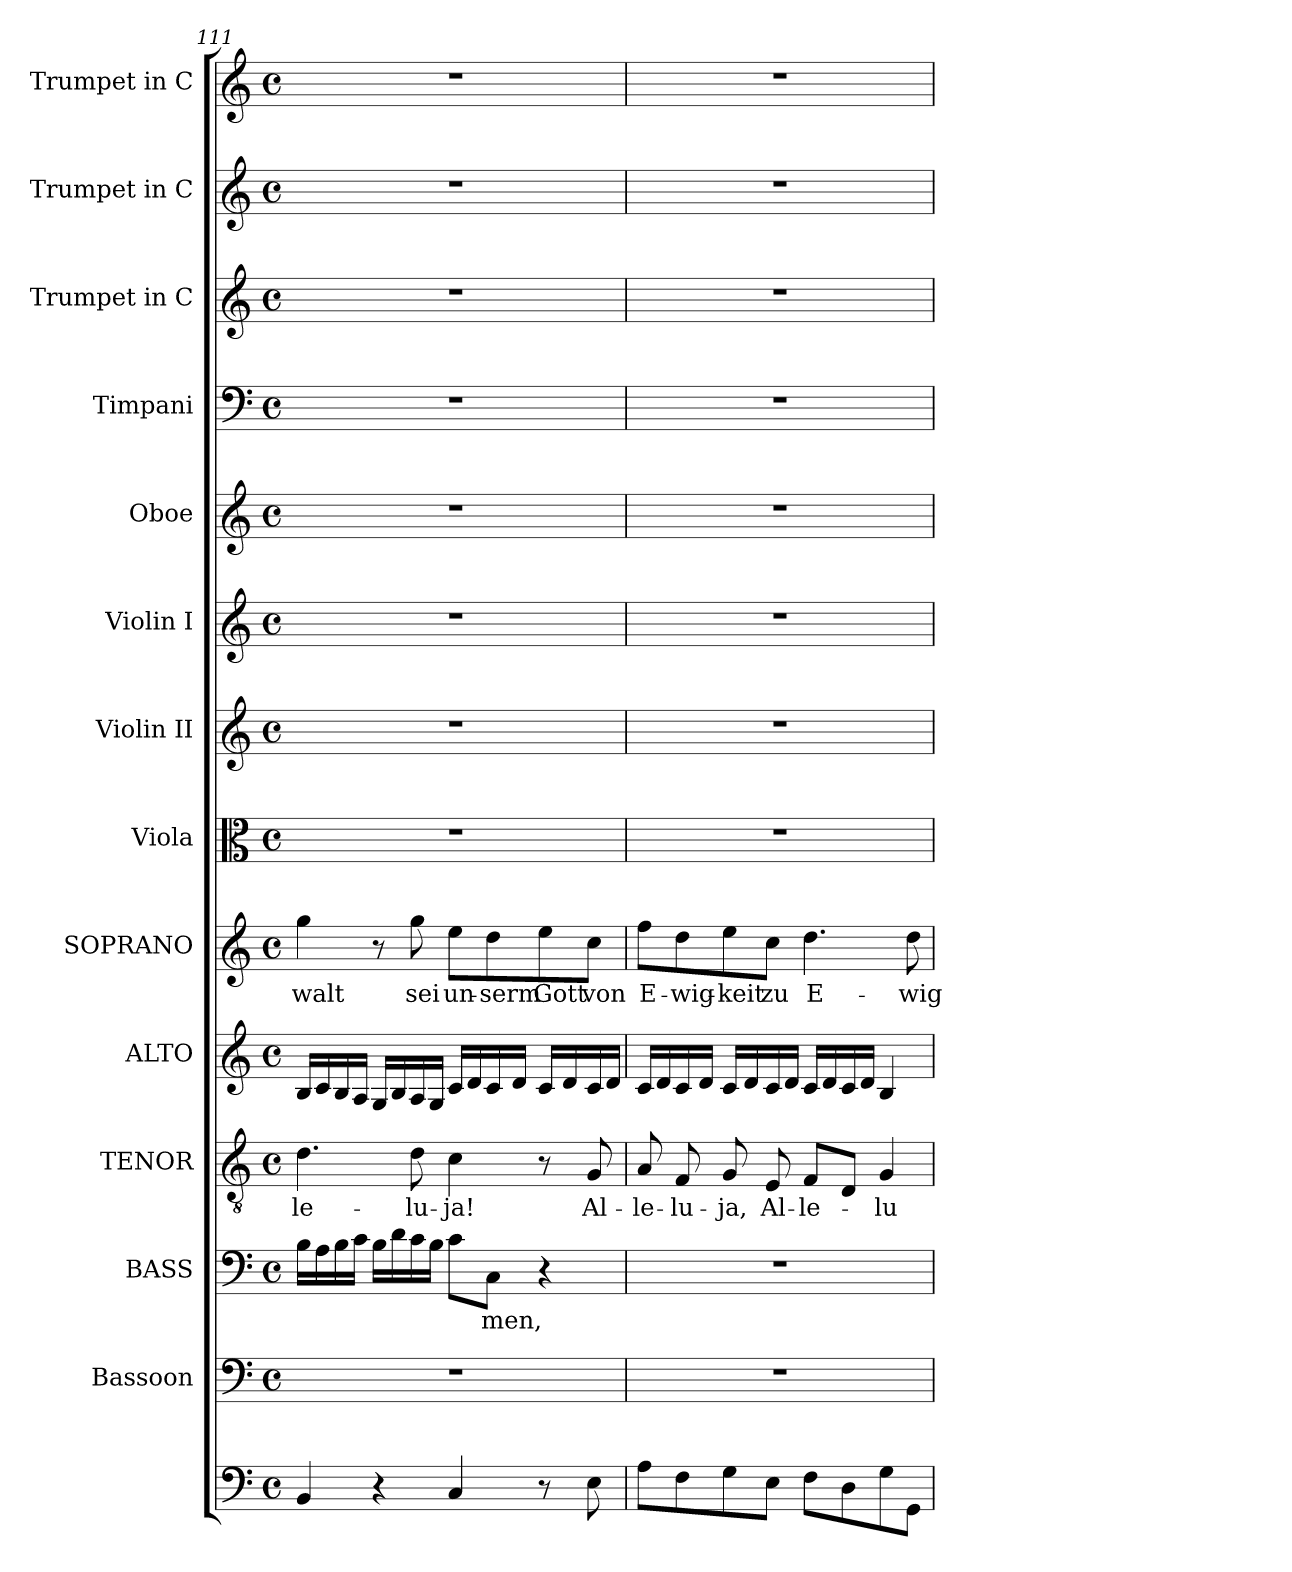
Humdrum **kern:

**kern	**kern	**kern	**text	**kern	**text	**kern	**kern	**text	**kern	**kern	**kern	**kern	**kern	**kern	**kern	**kern
*part14	*part13	*part12	*part12	*part11	*part11	*part10	*part9	*part9	*part8	*part7	*part6	*part5	*part4	*part3	*part2	*part1
*staff14	*staff13	*staff12	*staff12	*staff11	*staff11	*staff10	*staff9	*staff9	*staff8	*staff7	*staff6	*staff5	*staff4	*staff3	*staff2	*staff1
*	*I"Bassoon	*I"BASS	*	*I"TENOR	*	*I"ALTO	*I"SOPRANO	*	*I"Viola	*I"Violin II	*I"Violin I	*I"Oboe	*I"Timpani	*I"Trumpet in C	*I"Trumpet in C	*I"Trumpet in C
*	*	*	*	*	*	*I'Alto	*I'Soprano	*	*I'Viola	*I'Violin II	*I'Violin I	*I'Oboe	*I'Timp.	*	*	*
*clefF4	*clefF4	*clefF4	*	*clefGv2	*	*clefG2	*clefG2	*	*clefC3	*clefG2	*clefG2	*clefG2	*clefF4	*clefG2	*clefG2	*clefG2
*	*	*	*	*ITrd7c12	*	*	*	*	*	*	*	*	*	*	*	*
*k[]	*k[]	*k[]	*	*k[]	*	*k[]	*k[]	*	*k[]	*k[]	*k[]	*k[]	*k[]	*k[]	*k[]	*k[]
*C:	*C:	*C:	*	*C:	*	*C:	*C:	*	*C:	*C:	*C:	*C:	*C:	*C:	*C:	*C:
*M4/4	*M4/4	*M4/4	*	*M4/4	*	*M4/4	*M4/4	*	*M4/4	*M4/4	*M4/4	*M4/4	*M4/4	*M4/4	*M4/4	*M4/4
*met(c)	*met(c)	*met(c)	*	*met(c)	*	*met(c)	*met(c)	*	*met(c)	*met(c)	*met(c)	*met(c)	*met(c)	*met(c)	*met(c)	*met(c)
=111	=111	=111	=111	=111	=111	=111	=111	=111	=111	=111	=111	=111	=111	=111	=111	=111
!	!	!	!	!	!LO:LY:b:color=#000000	!	!	!	!	!	!	!	!	!	!	!
!	!	!	!	!	!	!	!	!LO:LY:b:color=#000000	!	!	!	!	!	!	!	!
4BBi/	1r	16Bi\LL	.	4.Di\	-le-	16Bi/LL	4ggi\	-walt	1r	1r	1r	1r	1r	1r	1r	1r
.	.	16Ai\	.	.	.	16ci/	.	.	.	.	.	.	.	.	.	.
.	.	16Bi\	.	.	.	16Bi/	.	.	.	.	.	.	.	.	.	.
.	.	16ci\JJ	.	.	.	16Ai/JJ	.	.	.	.	.	.	.	.	.	.
4r	.	16Bi\LL	.	.	.	16Gi/LL	8r	.	.	.	.	.	.	.	.	.
.	.	16di\	.	.	.	16Bi/	.	.	.	.	.	.	.	.	.	.
!	!	!	!	!	!LO:LY:b:color=#000000	!	!	!	!	!	!	!	!	!	!	!
!	!	!	!	!	!	!	!	!LO:LY:b:color=#000000	!	!	!	!	!	!	!	!
.	.	16ci\	.	8Di\	-lu-	16Ai/	8ggi\	sei	.	.	.	.	.	.	.	.
.	.	16Bi\JJ	.	.	.	16Gi/JJ	.	.	.	.	.	.	.	.	.	.
!	!	!	!	!	!LO:LY:b:color=#000000	!	!	!	!	!	!	!	!	!	!	!
!	!	!	!	!	!	!	!	!LO:LY:b:color=#000000	!	!	!	!	!	!	!	!
4Ci/	.	8ci\L	.	4Ci\	-ja!	16ci/LL	8eei\L	un-	.	.	.	.	.	.	.	.
.	.	.	.	.	.	16di/	.	.	.	.	.	.	.	.	.	.
!	!	!	!LO:LY:b:color=#000000	!	!	!	!	!	!	!	!	!	!	!	!	!
!	!	!	!	!	!	!	!	!LO:LY:b:color=#000000	!	!	!	!	!	!	!	!
.	.	8Ci\J	-men,	.	.	16ci/	8ddi\	-serm	.	.	.	.	.	.	.	.
.	.	.	.	.	.	16di/JJ	.	.	.	.	.	.	.	.	.	.
!	!	!	!	!	!	!	!	!LO:LY:b:color=#000000	!	!	!	!	!	!	!	!
8r	.	4r	.	8r	.	16ci/LL	8eei\	Gott	.	.	.	.	.	.	.	.
.	.	.	.	.	.	16di/	.	.	.	.	.	.	.	.	.	.
!	!	!	!	!	!LO:LY:b:color=#000000	!	!	!	!	!	!	!	!	!	!	!
!	!	!	!	!	!	!	!	!LO:LY:b:color=#000000	!	!	!	!	!	!	!	!
8Ei\	.	.	.	8GGi/	Al-	16ci/	8cci\J	von	.	.	.	.	.	.	.	.
.	.	.	.	.	.	16di/JJ	.	.	.	.	.	.	.	.	.	.
=112	=112	=112	=112	=112	=112	=112	=112	=112	=112	=112	=112	=112	=112	=112	=112	=112
!	!	!	!	!	!LO:LY:b:color=#000000	!	!	!	!	!	!	!	!	!	!	!
!	!	!	!	!	!	!	!	!LO:LY:b:color=#000000	!	!	!	!	!	!	!	!
8Ai\L	1r	1r	.	8AAi/	-le-	16ci/LL	8ffi\L	E-	1r	1r	1r	1r	1r	1r	1r	1r
.	.	.	.	.	.	16di/	.	.	.	.	.	.	.	.	.	.
!	!	!	!	!	!LO:LY:b:color=#000000	!	!	!	!	!	!	!	!	!	!	!
!	!	!	!	!	!	!	!	!LO:LY:b:color=#000000	!	!	!	!	!	!	!	!
8Fi\	.	.	.	8FFi/	-lu-	16ci/	8ddi\	-wig-	.	.	.	.	.	.	.	.
.	.	.	.	.	.	16di/JJ	.	.	.	.	.	.	.	.	.	.
!	!	!	!	!	!LO:LY:b:color=#000000	!	!	!	!	!	!	!	!	!	!	!
!	!	!	!	!	!	!	!	!LO:LY:b:color=#000000	!	!	!	!	!	!	!	!
8Gi\	.	.	.	8GGi/	-ja,	16ci/LL	8eei\	-keit	.	.	.	.	.	.	.	.
.	.	.	.	.	.	16di/	.	.	.	.	.	.	.	.	.	.
!	!	!	!	!	!LO:LY:b:color=#000000	!	!	!	!	!	!	!	!	!	!	!
!	!	!	!	!	!	!	!	!LO:LY:b:color=#000000	!	!	!	!	!	!	!	!
8Ei\J	.	.	.	8EEi/	Al-	16ci/	8cci\J	zu	.	.	.	.	.	.	.	.
.	.	.	.	.	.	16di/JJ	.	.	.	.	.	.	.	.	.	.
!	!	!	!	!	!LO:LY:b:color=#000000	!	!	!	!	!	!	!	!	!	!	!
!	!	!	!	!	!	!	!	!LO:LY:b:color=#000000	!	!	!	!	!	!	!	!
8Fi\L	.	.	.	8FFi/L	-le-	16ci/LL	4.ddi\	E-	.	.	.	.	.	.	.	.
.	.	.	.	.	.	16di/	.	.	.	.	.	.	.	.	.	.
8Di\	.	.	.	8DDi/J	.	16ci/	.	.	.	.	.	.	.	.	.	.
.	.	.	.	.	.	16di/JJ	.	.	.	.	.	.	.	.	.	.
!	!	!	!	!	!LO:LY:b:color=#000000	!	!	!	!	!	!	!	!	!	!	!
8Gi\	.	.	.	4GGi/	-lu-	4Bi/	.	.	.	.	.	.	.	.	.	.
!	!	!	!	!	!	!	!	!LO:LY:b:color=#000000	!	!	!	!	!	!	!	!
8GGi\J	.	.	.	.	.	.	8ddi\	-wig-	.	.	.	.	.	.	.	.
=	=	=	=	=	=	=	=	=	=	=	=	=	=	=	=	=
*-	*-	*-	*-	*-	*-	*-	*-	*-	*-	*-	*-	*-	*-	*-	*-	*-
